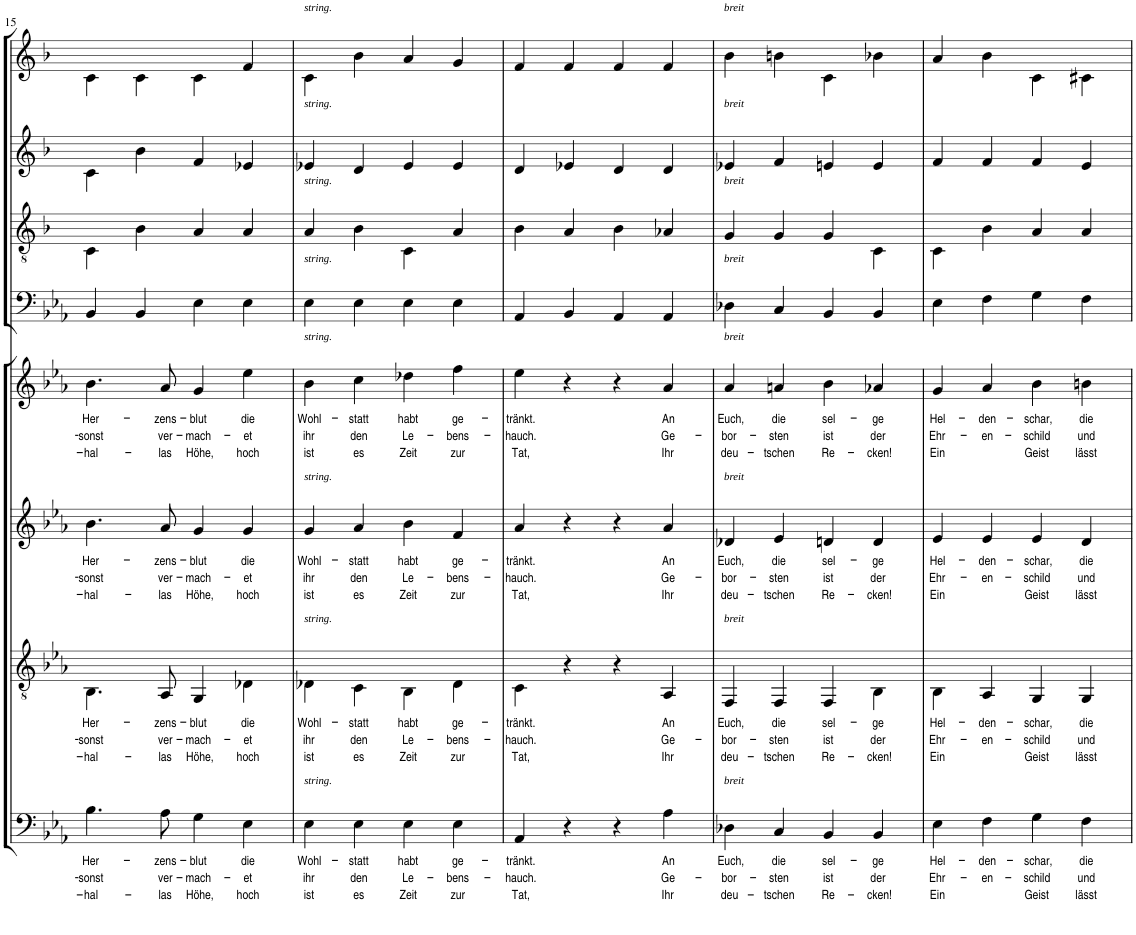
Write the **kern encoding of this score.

**kern	**text	**text	**text	**kern	**text	**text	**text	**kern	**text	**text	**text	**kern	**text	**text	**text	**kern	**kern	**kern	**kern
*part8	*part8	*part8	*part8	*part7	*part7	*part7	*part7	*part6	*part6	*part6	*part6	*part5	*part5	*part5	*part5	*part4	*part3	*part2	*part1
*staff8	*staff8	*staff8	*staff8	*staff7	*staff7	*staff7	*staff7	*staff6	*staff6	*staff6	*staff6	*staff5	*staff5	*staff5	*staff5	*staff4	*staff3	*staff2	*staff1
*I"Bass	*	*	*	*I"Tenor	*	*	*	*I"Alt	*	*	*	*I"Sopran	*	*	*	*I"Posaune	*I"Althorn	*I"Flügelhorn in B	*I"Trompete
*I'B.	*	*	*	*I'T.	*	*	*	*I'A.	*	*	*	*I'S.	*	*	*	*I'Pos.	*I'Alh.	*I'Flh.	*I'Tr.
!!LO:PB:g=z
*clefF4	*	*	*	*clefGv2	*	*	*	*clefG2	*	*	*	*clefG2	*	*	*	*clefF4	*clefGv2	*clefG2	*clefG2
*	*	*	*	*Trd7c12	*	*	*	*	*	*	*	*	*	*	*	*	*Trd1c2	*Trd1c2	*Trd1c2
*k[b-e-a-]	*	*	*	*k[b-e-a-]	*	*	*	*k[b-e-a-]	*	*	*	*k[b-e-a-]	*	*	*	*k[b-e-a-]	*k[b-]	*k[b-]	*k[b-]
*E-:	*	*	*	*E-:	*	*	*	*E-:	*	*	*	*E-:	*	*	*	*E-:	*F:	*F:	*F:
*M4/4	*	*	*	*M4/4	*	*	*	*M4/4	*	*	*	*M4/4	*	*	*	*M4/4	*M4/4	*M4/4	*M4/4
*met(c)	*	*	*	*met(c)	*	*	*	*met(c)	*	*	*	*met(c)	*	*	*	*met(c)	*met(c)	*met(c)	*met(c)
=15	=15	=15	=15	=15	=15	=15	=15	=15	=15	=15	=15	=15	=15	=15	=15	=15	=15	=15	=15
!	!LO:LY:b	!LO:LY:b	!LO:LY:b	!	!LO:LY:b	!LO:LY:b	!LO:LY:b	!	!LO:LY:b	!LO:LY:b	!LO:LY:b	!	!LO:LY:b	!LO:LY:b	!LO:LY:b	!	!	!	!
4.B-\	Her-	-sonst	-hal-	4.BB-\	Her-	-sonst	-hal-	4.b-\	Her-	-sonst	-hal-	4.b-\	Her-	-sonst	-hal-	4BB-/	4C\	4c\	4c\
.	.	.	.	.	.	.	.	.	.	.	.	.	.	.	.	4BB-/	4B-\	4b-\	4c\
!	!LO:LY:b	!LO:LY:b	!LO:LY:b	!	!LO:LY:b	!LO:LY:b	!LO:LY:b	!	!LO:LY:b	!LO:LY:b	!LO:LY:b	!	!LO:LY:b	!LO:LY:b	!LO:LY:b	!	!	!	!
8A-\	-zens-	ver-	-las	8AA-/	-zens-	ver-	-las	8a-/	-zens-	ver-	-las	8a-/	-zens-	ver-	-las	.	.	.	.
!	!LO:LY:b	!LO:LY:b	!LO:LY:b	!	!LO:LY:b	!LO:LY:b	!LO:LY:b	!	!LO:LY:b	!LO:LY:b	!LO:LY:b	!	!LO:LY:b	!LO:LY:b	!LO:LY:b	!	!	!	!
4G\	-blut	-mach-	Höhe,	4GG/	-blut	-mach-	Höhe,	4g/	-blut	-mach-	Höhe,	4g/	-blut	-mach-	Höhe,	4E-\	4A/	4f/	4c\
!	!LO:LY:b	!LO:LY:b	!LO:LY:b	!	!LO:LY:b	!LO:LY:b	!LO:LY:b	!	!LO:LY:b	!LO:LY:b	!LO:LY:b	!	!LO:LY:b	!LO:LY:b	!LO:LY:b	!	!	!	!
4E-\	die	-et	hoch	4D-X\	die	-et	hoch	4g/	die	-et	hoch	4ee-\	die	-et	hoch	4E-\	4A/	4e-X/	4f/
=16	=16	=16	=16	=16	=16	=16	=16	=16	=16	=16	=16	=16	=16	=16	=16	=16	=16	=16	=16
!	!	!	!	!	!	!	!	!	!	!	!	!	!	!	!	!	!	!	!LO:TX:a:i:t=string.
!	!	!	!	!	!	!	!	!	!	!	!	!	!	!	!	!	!	!LO:TX:a:i:t=string.	!
!	!	!	!	!	!	!	!	!	!	!	!	!	!	!	!	!	!LO:TX:a:i:t=string.	!	!
!	!	!	!	!	!	!	!	!	!	!	!	!	!	!	!	!LO:TX:a:i:t=string.	!	!	!
!	!	!	!	!	!	!	!	!	!	!	!	!LO:TX:a:i:t=string.	!	!	!	!	!	!	!
!	!	!	!	!	!	!	!	!LO:TX:a:i:t=string.	!	!	!	!	!	!	!	!	!	!	!
!	!	!	!	!LO:TX:a:i:t=string.	!	!	!	!	!	!	!	!	!	!	!	!	!	!	!
!LO:TX:a:i:t=string.	!	!	!	!	!	!	!	!	!	!	!	!	!	!	!	!	!	!	!
!	!LO:LY:b	!LO:LY:b	!LO:LY:b	!	!LO:LY:b	!LO:LY:b	!LO:LY:b	!	!LO:LY:b	!LO:LY:b	!LO:LY:b	!	!LO:LY:b	!LO:LY:b	!LO:LY:b	!	!	!	!
4E-\	Wohl-	ihr	ist	4D-X\	Wohl-	ihr	ist	4g/	Wohl-	ihr	ist	4b-\	Wohl-	ihr	ist	4E-\	4A/	4e-X/	4c\
!	!LO:LY:b	!LO:LY:b	!LO:LY:b	!	!LO:LY:b	!LO:LY:b	!LO:LY:b	!	!LO:LY:b	!LO:LY:b	!LO:LY:b	!	!LO:LY:b	!LO:LY:b	!LO:LY:b	!	!	!	!
4E-\	-statt	den	es	4C\	-statt	den	es	4a-/	-statt	den	es	4cc\	-statt	den	es	4E-\	4B-\	4d/	4b-\
!	!LO:LY:b	!LO:LY:b	!LO:LY:b	!	!LO:LY:b	!LO:LY:b	!LO:LY:b	!	!LO:LY:b	!LO:LY:b	!LO:LY:b	!	!LO:LY:b	!LO:LY:b	!LO:LY:b	!	!	!	!
4E-\	habt	Le-	Zeit	4BB-\	habt	Le-	Zeit	4b-\	habt	Le-	Zeit	4dd-X\	habt	Le-	Zeit	4E-\	4C\	4e-/	4a/
!	!LO:LY:b	!LO:LY:b	!LO:LY:b	!	!LO:LY:b	!LO:LY:b	!LO:LY:b	!	!LO:LY:b	!LO:LY:b	!LO:LY:b	!	!LO:LY:b	!LO:LY:b	!LO:LY:b	!	!	!	!
4E-\	ge-	-bens-	zur	4D-\	ge-	-bens-	zur	4f/	ge-	-bens-	zur	4ff\	ge-	-bens-	zur	4E-\	4A/	4e-/	4g/
=17	=17	=17	=17	=17	=17	=17	=17	=17	=17	=17	=17	=17	=17	=17	=17	=17	=17	=17	=17
!	!LO:LY:b	!LO:LY:b	!LO:LY:b	!	!LO:LY:b	!LO:LY:b	!LO:LY:b	!	!LO:LY:b	!LO:LY:b	!LO:LY:b	!	!LO:LY:b	!LO:LY:b	!LO:LY:b	!	!	!	!
4AA-/	-tränkt.	-hauch.	Tat,	4C\	-tränkt.	-hauch.	Tat,	4a-/	-tränkt.	-hauch.	Tat,	4ee-\	-tränkt.	-hauch.	Tat,	4AA-/	4B-\	4d/	4f/
4r	.	.	.	4r	.	.	.	4r	.	.	.	4r	.	.	.	4BB-/	4A/	4e-X/	4f/
4r	.	.	.	4r	.	.	.	4r	.	.	.	4r	.	.	.	4AA-/	4B-\	4d/	4f/
!	!LO:LY:b	!LO:LY:b	!LO:LY:b	!	!LO:LY:b	!LO:LY:b	!LO:LY:b	!	!LO:LY:b	!LO:LY:b	!LO:LY:b	!	!LO:LY:b	!LO:LY:b	!LO:LY:b	!	!	!	!
4A-\	An	Ge-	Ihr	4AA-/	An	Ge-	Ihr	4a-/	An	Ge-	Ihr	4a-/	An	Ge-	Ihr	4AA-/	4A-X/	4d/	4f/
=18	=18	=18	=18	=18	=18	=18	=18	=18	=18	=18	=18	=18	=18	=18	=18	=18	=18	=18	=18
!	!	!	!	!	!	!	!	!	!	!	!	!	!	!	!	!	!	!	!LO:TX:a:i:t=breit
!	!	!	!	!	!	!	!	!	!	!	!	!	!	!	!	!	!	!LO:TX:a:i:t=breit	!
!	!	!	!	!	!	!	!	!	!	!	!	!	!	!	!	!	!LO:TX:a:i:t=breit	!	!
!	!	!	!	!	!	!	!	!	!	!	!	!	!	!	!	!LO:TX:a:i:t=breit	!	!	!
!	!	!	!	!	!	!	!	!	!	!	!	!LO:TX:a:i:t=breit	!	!	!	!	!	!	!
!	!	!	!	!	!	!	!	!LO:TX:a:i:t=breit	!	!	!	!	!	!	!	!	!	!	!
!	!	!	!	!LO:TX:a:i:t=breit	!	!	!	!	!	!	!	!	!	!	!	!	!	!	!
!LO:TX:a:i:t=breit	!	!	!	!	!	!	!	!	!	!	!	!	!	!	!	!	!	!	!
!	!LO:LY:b	!LO:LY:b	!LO:LY:b	!	!LO:LY:b	!LO:LY:b	!LO:LY:b	!	!LO:LY:b	!LO:LY:b	!LO:LY:b	!	!LO:LY:b	!LO:LY:b	!LO:LY:b	!	!	!	!
4D-X\	Euch,	-bor-	deu-	4FF/	Euch,	-bor-	deu-	4d-X/	Euch,	-bor-	deu-	4a-/	Euch,	-bor-	deu-	4D-X\	4G/	4e-X/	4b-\
!	!LO:LY:b	!LO:LY:b	!LO:LY:b	!	!LO:LY:b	!LO:LY:b	!LO:LY:b	!	!LO:LY:b	!LO:LY:b	!LO:LY:b	!	!LO:LY:b	!LO:LY:b	!LO:LY:b	!	!	!	!
4C/	die	-sten	-tschen	4FF/	die	-sten	-tschen	4e-/	die	-sten	-tschen	4an/	die	-sten	-tschen	4C/	4G/	4f/	4bn\
!	!LO:LY:b	!LO:LY:b	!LO:LY:b	!	!LO:LY:b	!LO:LY:b	!LO:LY:b	!	!LO:LY:b	!LO:LY:b	!LO:LY:b	!	!LO:LY:b	!LO:LY:b	!LO:LY:b	!	!	!	!
4BB-/	sel-	ist	Re-	4FF/	sel-	ist	Re-	4dn/	sel-	ist	Re-	4b-\	sel-	ist	Re-	4BB-/	4G/	4en/	4c\
!	!LO:LY:b	!LO:LY:b	!LO:LY:b	!	!LO:LY:b	!LO:LY:b	!LO:LY:b	!	!LO:LY:b	!LO:LY:b	!LO:LY:b	!	!LO:LY:b	!LO:LY:b	!LO:LY:b	!	!	!	!
4BB-/	-ge	der	-cken!	4BB-\	-ge	der	-cken!	4d/	-ge	der	-cken!	4a-X/	-ge	der	-cken!	4BB-/	4C\	4e/	4b-X\
=19	=19	=19	=19	=19	=19	=19	=19	=19	=19	=19	=19	=19	=19	=19	=19	=19	=19	=19	=19
!	!LO:LY:b	!LO:LY:b	!LO:LY:b	!	!LO:LY:b	!LO:LY:b	!LO:LY:b	!	!LO:LY:b	!LO:LY:b	!LO:LY:b	!	!LO:LY:b	!LO:LY:b	!LO:LY:b	!	!	!	!
4E-\	Hel-	Ehr-	Ein	4BB-\	Hel-	Ehr-	Ein	4e-/	Hel-	Ehr-	Ein	4g/	Hel-	Ehr-	Ein	4E-\	4C\	4f/	4a/
!	!LO:LY:b	!LO:LY:b	!	!	!LO:LY:b	!LO:LY:b	!	!	!LO:LY:b	!LO:LY:b	!	!	!LO:LY:b	!LO:LY:b	!	!	!	!	!
4F\	-den-	-en-	.	4AA-/	-den-	-en-	.	4e-/	-den-	-en-	.	4a-/	-den-	-en-	.	4F\	4B-\	4f/	4b-\
!	!LO:LY:b	!LO:LY:b	!LO:LY:b	!	!LO:LY:b	!LO:LY:b	!LO:LY:b	!	!LO:LY:b	!LO:LY:b	!LO:LY:b	!	!LO:LY:b	!LO:LY:b	!LO:LY:b	!	!	!	!
4G\	-schar,	-schild	Geist	4GG/	-schar,	-schild	Geist	4e-/	-schar,	-schild	Geist	4b-\	-schar,	-schild	Geist	4G\	4A/	4f/	4c\
!	!LO:LY:b	!LO:LY:b	!LO:LY:b	!	!LO:LY:b	!LO:LY:b	!LO:LY:b	!	!LO:LY:b	!LO:LY:b	!LO:LY:b	!	!LO:LY:b	!LO:LY:b	!LO:LY:b	!	!	!	!
4F\	die	und	lässt	4GG/	die	und	lässt	4d/	die	und	lässt	4bn\	die	und	lässt	4F\	4A/	4e/	4c#X\
=	=	=	=	=	=	=	=	=	=	=	=	=	=	=	=	=	=	=	=
*-	*-	*-	*-	*-	*-	*-	*-	*-	*-	*-	*-	*-	*-	*-	*-	*-	*-	*-	*-
